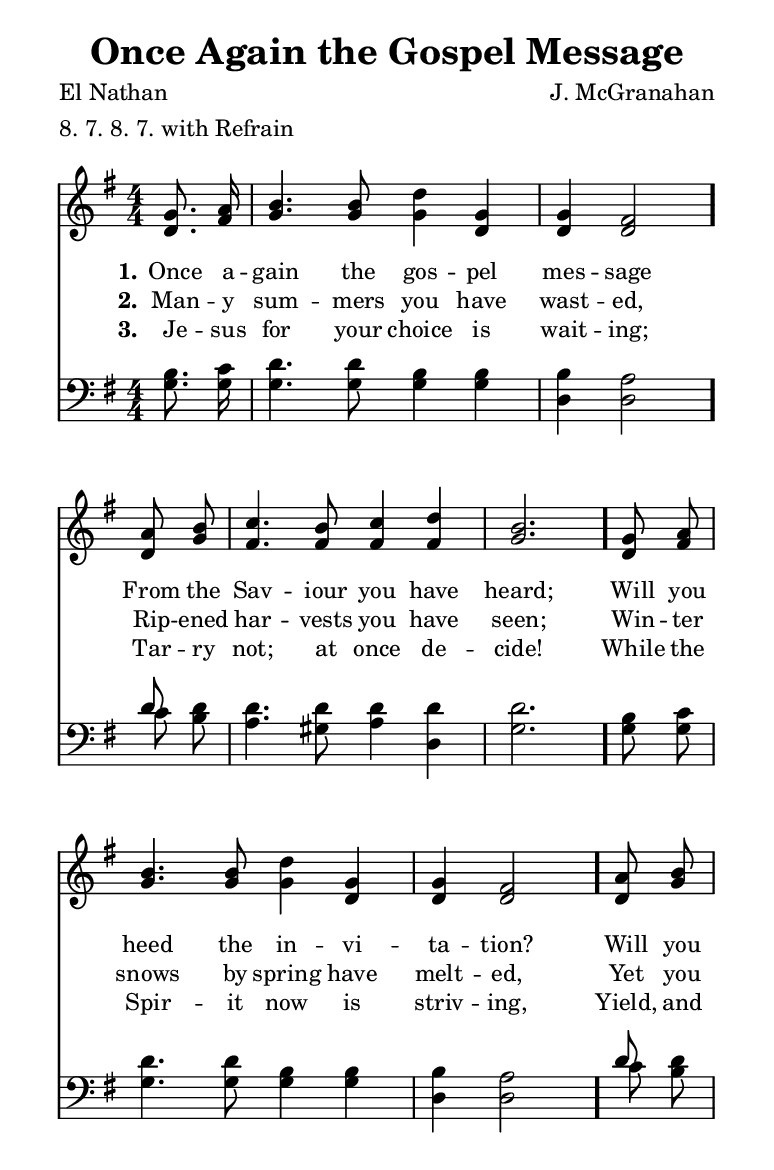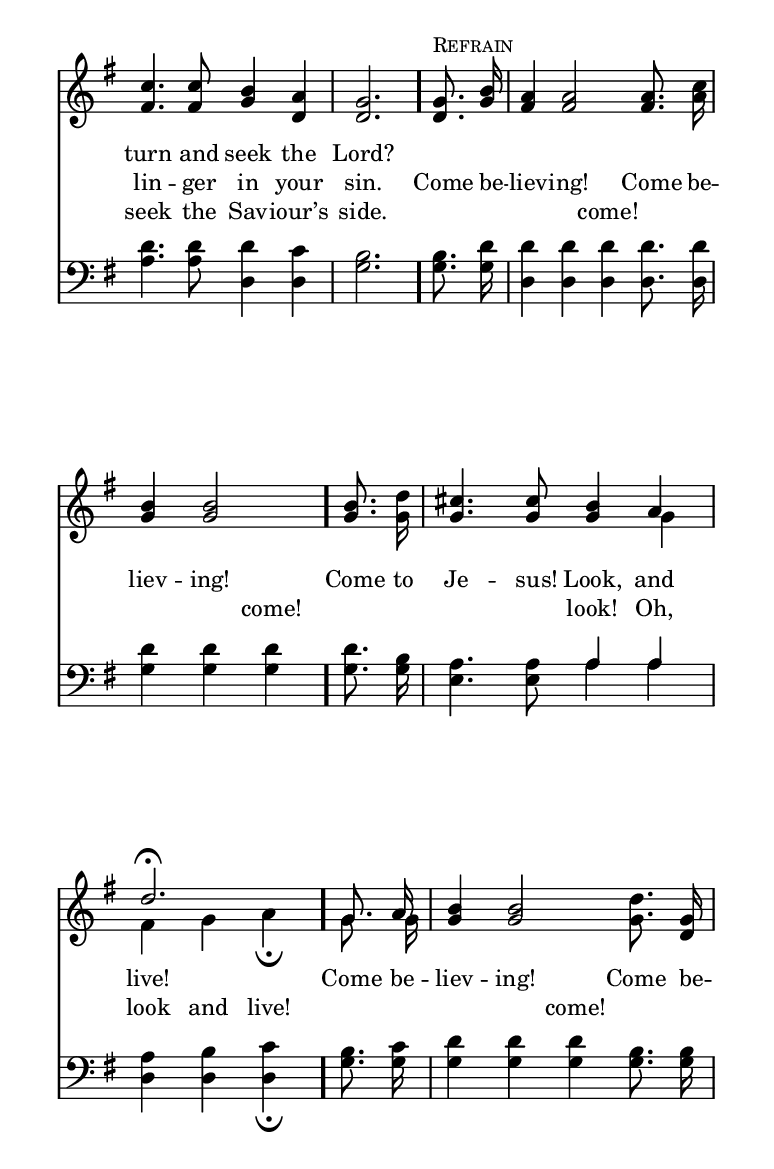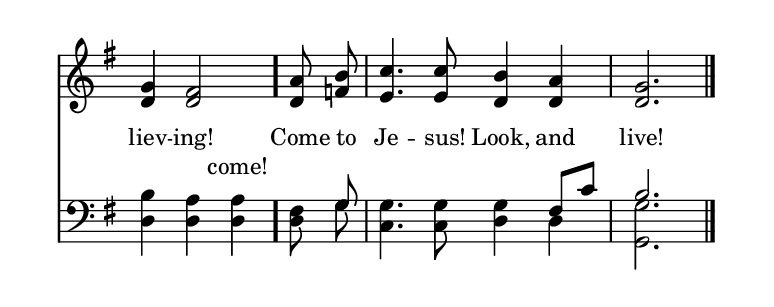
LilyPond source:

\include "common/global.ily"
\paper {
  \include "common/paper.ily"
}

\header{
  %gospel
  hymnnumber = "111"
  title = "Once Again the Gospel Message"
  tunename = "Come Believing"
  meter = "8. 7. 8. 7. with Refrain"
  poet = "El Nathan"
  composer = "J. McGranahan"
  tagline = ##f
}

ta = { \tempo 4=80 }
tb = { \tempo 4=40 }

global = {
  \include "common/overrides.ily"
  \override Staff.TimeSignature.style = #'numbered
  \time 4/4
  \override Score.MetronomeMark.transparent = ##t % hide all fermata changes too
  \ta
  \key g \major
  \partial 4
  \autoBeamOff
}

notesSoprano = {
\global
\relative c'' {

  g8. a16 | b4. b8 d4 g,4 | g fis2
  a8 b | c4. b8 c4 d | b2. \eogbreak
  g8 a | b4. b8 d4 g,4 | g fis2
  a8 b | c4. c8 b4 a | g2. \eogbreak

  << s^\markup { \small \caps "Refrain" }
  { g8. b16 | a4 a2 a8. c16 | b4 b2 } >>
  b8. d16 | cis4. cis8 b4 a | d2. \fermata
  g,8. a16 | b4 b2 d8. g,16 | g4 fis2
  a8 b | c4. c8 b4 a | g2.

  \bar "|."

}
}

notesAlto = {
\global
\relative e' {

  d8. fis16 | g4. g8 g4 d | d d2
  d8 g | fis4. fis8 fis4 fis | g2.
  d8 fis | g4. g8 g4 d | d d2
  d8 g | fis4. fis8 g4 d | d2.

  d8. g16 | fis4 fis2 fis8. a16 g4 g2
  g8. g16 | g4. g8 g4 g | fis g \tb a \fermata \ta
  g8. g16 | g4 g2 g8. d16 | d4 d2
  d8 f | e4. e8 d4 d | d2.

}
}

notesTenor = {
\global
\relative a {

  b8. c16 | d4. d8 b4 b | b a2
  d8 d | d4. d8 d4 d | d2.
  b8 c | d4. d8 b4 b | b a2
  d8 d | d4. d8 d4 c | b2.

  b8. d16 | d4 d d d8. d16 | d4 d d
  d8. b16 | a4. a8 a4 a | a b c
  b8. c16 | d4 d d b8. b16 | b4 a a
  fis8 g | g4. g8 g4 fis8[ c'] | b2.

}
}

notesBass = {
\global
\relative f {

  g8. g16 | g4. g8 g4 g | d4 d2
  c'8 b | a4. gis8 a4 d, | g2.
  g8 g | g4. g8 g4 g | d4 d2
  c'8 b | a4. a8 d,4 d | g2.

  g8. g16 | d4 d d d8. d16 | g4 g g
  g8. g16 | e4. e8 a4 a | d,4 d d_\fermata
  g8. g16 | g4 g g g8. g16 | d4 d d
  d8 g | c,4. c8 d4 d | << g2. g,2. >>

}
}

Refrain = \lyricmode {

Come be -- liev -- ing! Come be -- liev -- ing! \bar "."
Come to Je -- sus! Look, and live! \bar "."
Come be -- liev -- ing! Come be -- liev -- ing! \bar "."
Come to Je -- sus! Look, and live! \bar "."

}

wordsA = \lyricmode {
\set stanza = "1."

Once a -- gain the gos -- pel mes -- sage \bar "."
From the Sav -- iour you have heard; \bar "."
Will you heed the in -- vi -- ta -- tion? \bar "."
Will you turn and seek the Lord? \bar "."

}

wordsB = \lyricmode {
\set stanza = "2."

Man -- y sum -- mers you have wast -- ed,
Rip -- ened har -- vests you have seen;
Win -- ter snows by spring have melt -- ed,
Yet you lin -- ger in your sin.

\Refrain

}

wordsC = \lyricmode {
\set stanza = "3."

Je -- sus for your choice is wait -- ing;
Tar -- ry not; at once de -- cide!
While the Spir -- it now is striv -- ing,
Yield, and seek the Sav -- iour’s side.

}

underWords = \lyricmode {

{ \repeat unfold 34 { \skip 4 } }
come!
{ \repeat unfold 4 { \skip 4 } }
come!
{ \repeat unfold 4 { \skip 4 } }
look! Oh, look and live!
{ \repeat unfold 4 { \skip 4 } }
come!
{ \repeat unfold 4 { \skip 4 } }
come!

}

\score {
  \context ChoirStaff <<
    \context Staff = upper <<
      \set Staff.autoBeaming = ##f
      \set ChoirStaff.systemStartDelimiter = #'SystemStartBar
      \set ChoirStaff.printPartCombineTexts = ##f
      \partcombine #'(2 . 11) \notesSoprano \notesAlto
      \context NullVoice = sopranos { \voiceOne << \notesSoprano >> }
      \context Lyrics = one   \lyricsto sopranos \wordsA
      \context Lyrics = two   \lyricsto sopranos \wordsB
      \context Lyrics = three \lyricsto sopranos \wordsC
    >>
    \context Staff = men <<
      \set Staff.autoBeaming = ##f
      \clef bass
      \set ChoirStaff.printPartCombineTexts = ##f
      \partcombine #'(2 . 11) \notesTenor \notesBass
      \context NullVoice = tenors { \voiceOne << \notesTenor >> }
    >>
    \context Lyrics = three \lyricsto tenors \underWords
  >>
  \layout {
    \include "common/layout.ily"
  }
  #(cond ((ly:get-option 'eog-midi-permitted) #{ \midi{
    \include "common/midi.ily"
  } #}))
}

\version "2.19.49"  % necessary for upgrading to future LilyPond versions.

% vi:set et ts=2 sw=2 ai nocindent syntax=lilypond:
